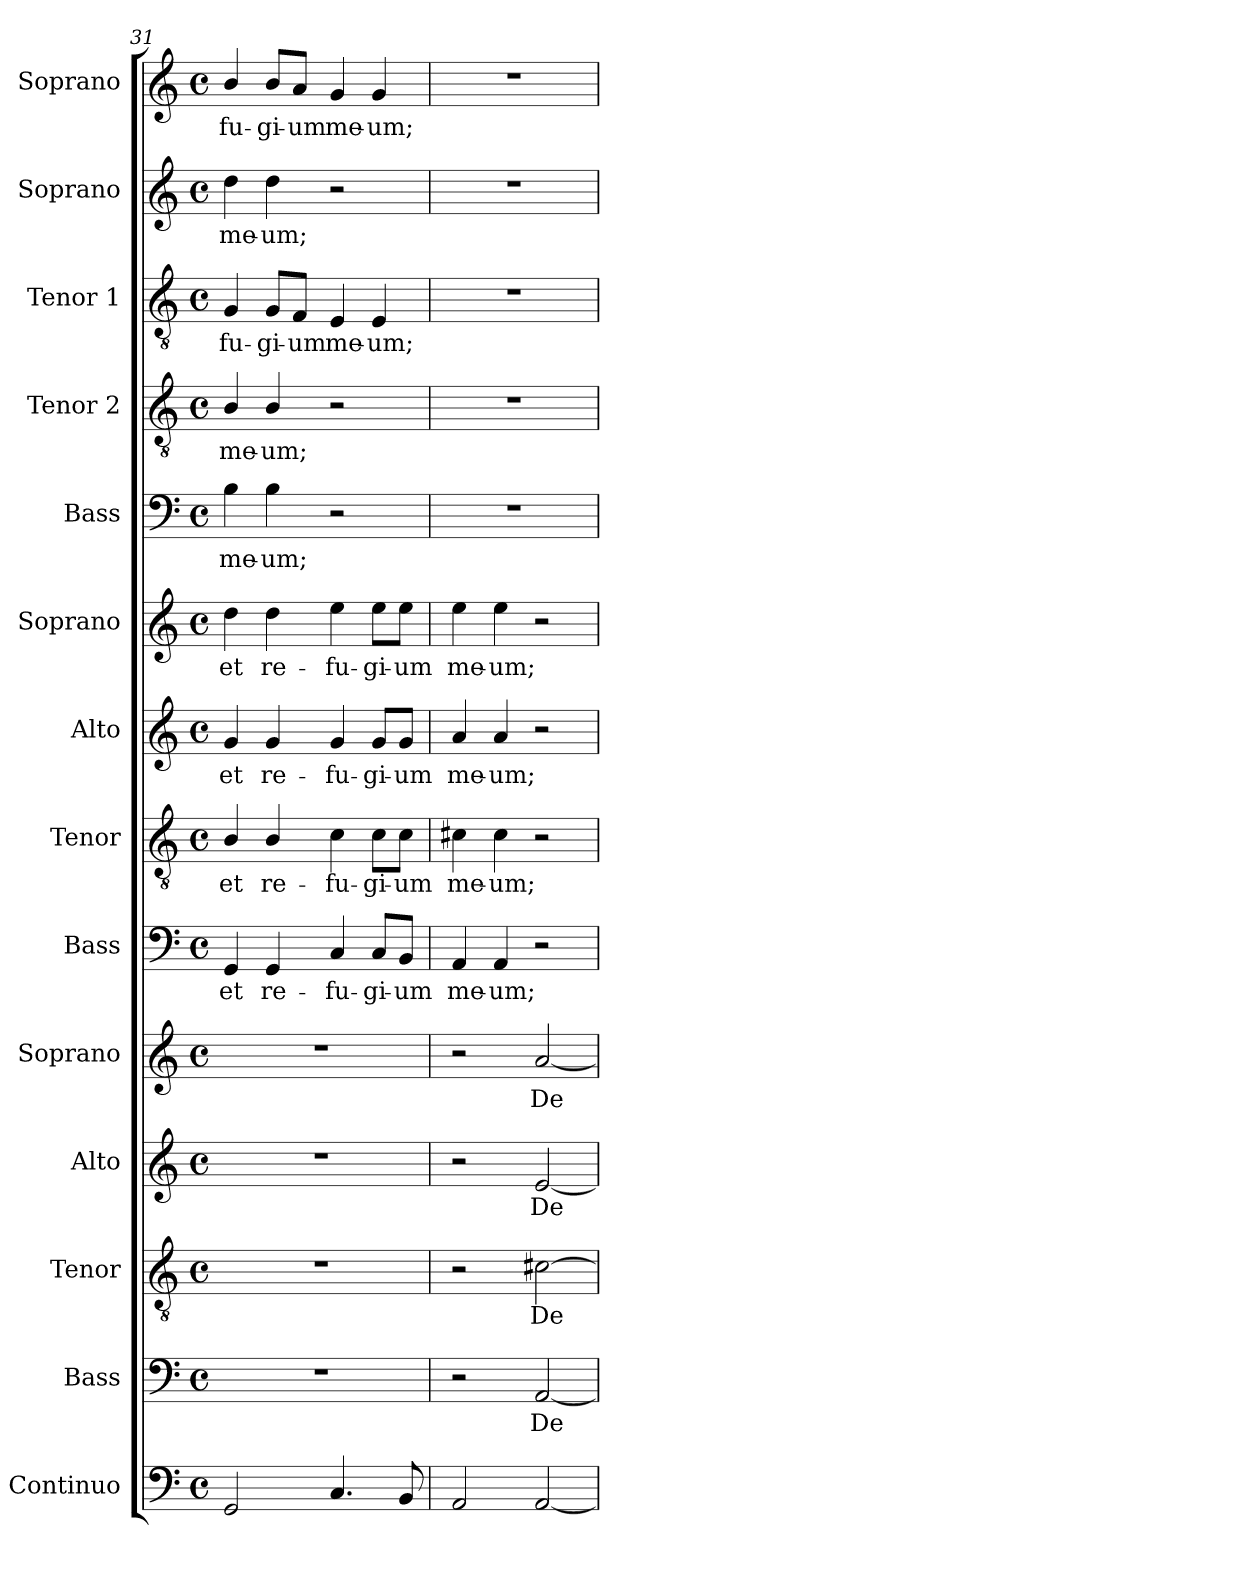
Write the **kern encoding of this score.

**kern	**kern	**text	**kern	**text	**kern	**text	**kern	**text	**kern	**text	**kern	**text	**kern	**text	**kern	**text	**kern	**text	**kern	**text	**kern	**text	**kern	**text	**kern	**text
*part14	*part13	*part13	*part12	*part12	*part11	*part11	*part10	*part10	*part9	*part9	*part8	*part8	*part7	*part7	*part6	*part6	*part5	*part5	*part4	*part4	*part3	*part3	*part2	*part2	*part1	*part1
*staff14	*staff13	*staff13	*staff12	*staff12	*staff11	*staff11	*staff10	*staff10	*staff9	*staff9	*staff8	*staff8	*staff7	*staff7	*staff6	*staff6	*staff5	*staff5	*staff4	*staff4	*staff3	*staff3	*staff2	*staff2	*staff1	*staff1
*I"Continuo	*I"Bass	*	*I"Tenor	*	*I"Alto	*	*I"Soprano	*	*I"Bass	*	*I"Tenor	*	*I"Alto	*	*I"Soprano	*	*I"Bass	*	*I"Tenor 2	*	*I"Tenor 1	*	*I"Soprano	*	*I"Soprano	*
*I'Cont.	*I'B.	*	*I'T.	*	*I'A.	*	*I'S.	*	*I'B.	*	*I'T.	*	*I'A.	*	*I'S.	*	*I'B.	*	*I'T2.	*	*I'T1.	*	*I'S.	*	*I'S.	*
!!LO:PB:g=z
*clefF4	*clefF4	*	*clefGv2	*	*clefG2	*	*clefG2	*	*clefF4	*	*clefGv2	*	*clefG2	*	*clefG2	*	*clefF4	*	*clefGv2	*	*clefGv2	*	*clefG2	*	*clefG2	*
*	*	*	*ITrd7c12	*	*	*	*	*	*	*	*ITrd7c12	*	*	*	*	*	*	*	*ITrd7c12	*	*ITrd7c12	*	*	*	*	*
*k[]	*k[]	*	*k[]	*	*k[]	*	*k[]	*	*k[]	*	*k[]	*	*k[]	*	*k[]	*	*k[]	*	*k[]	*	*k[]	*	*k[]	*	*k[]	*
*C:	*C:	*	*C:	*	*C:	*	*C:	*	*C:	*	*C:	*	*C:	*	*C:	*	*C:	*	*C:	*	*C:	*	*C:	*	*C:	*
*M4/4	*M4/4	*	*M4/4	*	*M4/4	*	*M4/4	*	*M4/4	*	*M4/4	*	*M4/4	*	*M4/4	*	*M4/4	*	*M4/4	*	*M4/4	*	*M4/4	*	*M4/4	*
*met(c)	*met(c)	*	*met(c)	*	*met(c)	*	*met(c)	*	*met(c)	*	*met(c)	*	*met(c)	*	*met(c)	*	*met(c)	*	*met(c)	*	*met(c)	*	*met(c)	*	*met(c)	*
=31	=31	=31	=31	=31	=31	=31	=31	=31	=31	=31	=31	=31	=31	=31	=31	=31	=31	=31	=31	=31	=31	=31	=31	=31	=31	=31
!	!	!	!	!	!	!	!	!	!	!LO:LY:b:color=#000000	!	!	!	!	!	!	!	!	!	!	!	!	!	!	!	!
!	!	!	!	!	!	!	!	!	!	!	!	!LO:LY:b:color=#000000	!	!	!	!	!	!	!	!	!	!	!	!	!	!
!	!	!	!	!	!	!	!	!	!	!	!	!	!	!LO:LY:b:color=#000000	!	!	!	!	!	!	!	!	!	!	!	!
!	!	!	!	!	!	!	!	!	!	!	!	!	!	!	!	!LO:LY:b:color=#000000	!	!	!	!	!	!	!	!	!	!
!	!	!	!	!	!	!	!	!	!	!	!	!	!	!	!	!	!	!LO:LY:b:color=#000000	!	!	!	!	!	!	!	!
!	!	!	!	!	!	!	!	!	!	!	!	!	!	!	!	!	!	!	!	!LO:LY:b:color=#000000	!	!	!	!	!	!
!	!	!	!	!	!	!	!	!	!	!	!	!	!	!	!	!	!	!	!	!	!	!LO:LY:b:color=#000000	!	!	!	!
!	!	!	!	!	!	!	!	!	!	!	!	!	!	!	!	!	!	!	!	!	!	!	!	!LO:LY:b:color=#000000	!	!
!	!	!	!	!	!	!	!	!	!	!	!	!	!	!	!	!	!	!	!	!	!	!	!	!	!	!LO:LY:b:color=#000000
2GGi/	1r	.	1r	.	1r	.	1r	.	4GGi/	et	4BBi/	et	4gi/	et	4ddi\	et	4Bi\	me-	4BBi/	me-	4GGi/	-fu-	4ddi\	me-	4bi/	-fu-
!	!	!	!	!	!	!	!	!	!	!LO:LY:b:color=#000000	!	!	!	!	!	!	!	!	!	!	!	!	!	!	!	!
!	!	!	!	!	!	!	!	!	!	!	!	!LO:LY:b:color=#000000	!	!	!	!	!	!	!	!	!	!	!	!	!	!
!	!	!	!	!	!	!	!	!	!	!	!	!	!	!LO:LY:b:color=#000000	!	!	!	!	!	!	!	!	!	!	!	!
!	!	!	!	!	!	!	!	!	!	!	!	!	!	!	!	!LO:LY:b:color=#000000	!	!	!	!	!	!	!	!	!	!
!	!	!	!	!	!	!	!	!	!	!	!	!	!	!	!	!	!	!LO:LY:b:color=#000000	!	!	!	!	!	!	!	!
!	!	!	!	!	!	!	!	!	!	!	!	!	!	!	!	!	!	!	!	!LO:LY:b:color=#000000	!	!	!	!	!	!
!	!	!	!	!	!	!	!	!	!	!	!	!	!	!	!	!	!	!	!	!	!	!LO:LY:b:color=#000000	!	!	!	!
!	!	!	!	!	!	!	!	!	!	!	!	!	!	!	!	!	!	!	!	!	!	!	!	!LO:LY:b:color=#000000	!	!
!	!	!	!	!	!	!	!	!	!	!	!	!	!	!	!	!	!	!	!	!	!	!	!	!	!	!LO:LY:b:color=#000000
.	.	.	.	.	.	.	.	.	4GGi/	re-	4BBi/	re-	4gi/	re-	4ddi\	re-	4Bi\	-um;	4BBi/	-um;	8GGi/L	-gi-	4ddi\	-um;	8bi/L	-gi-
!	!	!	!	!	!	!	!	!	!	!	!	!	!	!	!	!	!	!	!	!	!	!LO:LY:b:color=#000000	!	!	!	!
!	!	!	!	!	!	!	!	!	!	!	!	!	!	!	!	!	!	!	!	!	!	!	!	!	!	!LO:LY:b:color=#000000
.	.	.	.	.	.	.	.	.	.	.	.	.	.	.	.	.	.	.	.	.	8FFi/J	-um	.	.	8ai/J	-um
!	!	!	!	!	!	!	!	!	!	!LO:LY:b:color=#000000	!	!	!	!	!	!	!	!	!	!	!	!	!	!	!	!
!	!	!	!	!	!	!	!	!	!	!	!	!LO:LY:b:color=#000000	!	!	!	!	!	!	!	!	!	!	!	!	!	!
!	!	!	!	!	!	!	!	!	!	!	!	!	!	!LO:LY:b:color=#000000	!	!	!	!	!	!	!	!	!	!	!	!
!	!	!	!	!	!	!	!	!	!	!	!	!	!	!	!	!LO:LY:b:color=#000000	!	!	!	!	!	!	!	!	!	!
!	!	!	!	!	!	!	!	!	!	!	!	!	!	!	!	!	!	!	!	!	!	!LO:LY:b:color=#000000	!	!	!	!
!	!	!	!	!	!	!	!	!	!	!	!	!	!	!	!	!	!	!	!	!	!	!	!	!	!	!LO:LY:b:color=#000000
4.Ci/	.	.	.	.	.	.	.	.	4Ci/	-fu-	4Ci\	-fu-	4gi/	-fu-	4eei\	-fu-	2r	.	2r	.	4EEi/	me-	2r	.	4gi/	me-
!	!	!	!	!	!	!	!	!	!	!LO:LY:b:color=#000000	!	!	!	!	!	!	!	!	!	!	!	!	!	!	!	!
!	!	!	!	!	!	!	!	!	!	!	!	!LO:LY:b:color=#000000	!	!	!	!	!	!	!	!	!	!	!	!	!	!
!	!	!	!	!	!	!	!	!	!	!	!	!	!	!LO:LY:b:color=#000000	!	!	!	!	!	!	!	!	!	!	!	!
!	!	!	!	!	!	!	!	!	!	!	!	!	!	!	!	!LO:LY:b:color=#000000	!	!	!	!	!	!	!	!	!	!
!	!	!	!	!	!	!	!	!	!	!	!	!	!	!	!	!	!	!	!	!	!	!LO:LY:b:color=#000000	!	!	!	!
!	!	!	!	!	!	!	!	!	!	!	!	!	!	!	!	!	!	!	!	!	!	!	!	!	!	!LO:LY:b:color=#000000
.	.	.	.	.	.	.	.	.	8Ci/L	-gi-	8Ci\L	-gi-	8gi/L	-gi-	8eei\L	-gi-	.	.	.	.	4EEi/	-um;	.	.	4gi/	-um;
!	!	!	!	!	!	!	!	!	!	!LO:LY:b:color=#000000	!	!	!	!	!	!	!	!	!	!	!	!	!	!	!	!
!	!	!	!	!	!	!	!	!	!	!	!	!LO:LY:b:color=#000000	!	!	!	!	!	!	!	!	!	!	!	!	!	!
!	!	!	!	!	!	!	!	!	!	!	!	!	!	!LO:LY:b:color=#000000	!	!	!	!	!	!	!	!	!	!	!	!
!	!	!	!	!	!	!	!	!	!	!	!	!	!	!	!	!LO:LY:b:color=#000000	!	!	!	!	!	!	!	!	!	!
8BBi/	.	.	.	.	.	.	.	.	8BBi/J	-um	8Ci\J	-um	8gi/J	-um	8eei\J	-um	.	.	.	.	.	.	.	.	.	.
=32	=32	=32	=32	=32	=32	=32	=32	=32	=32	=32	=32	=32	=32	=32	=32	=32	=32	=32	=32	=32	=32	=32	=32	=32	=32	=32
!	!	!	!	!	!	!	!	!	!	!LO:LY:b:color=#000000	!	!	!	!	!	!	!	!	!	!	!	!	!	!	!	!
!	!	!	!	!	!	!	!	!	!	!	!	!LO:LY:b:color=#000000	!	!	!	!	!	!	!	!	!	!	!	!	!	!
!	!	!	!	!	!	!	!	!	!	!	!	!	!	!LO:LY:b:color=#000000	!	!	!	!	!	!	!	!	!	!	!	!
!	!	!	!	!	!	!	!	!	!	!	!	!	!	!	!	!LO:LY:b:color=#000000	!	!	!	!	!	!	!	!	!	!
2AAi/	2r	.	2r	.	2r	.	2r	.	4AAi/	me-	4C#Xi\	me-	4ai/	me-	4eei\	me-	1r	.	1r	.	1r	.	1r	.	1r	.
!	!	!	!	!	!	!	!	!	!	!LO:LY:b:color=#000000	!	!	!	!	!	!	!	!	!	!	!	!	!	!	!	!
!	!	!	!	!	!	!	!	!	!	!	!	!LO:LY:b:color=#000000	!	!	!	!	!	!	!	!	!	!	!	!	!	!
!	!	!	!	!	!	!	!	!	!	!	!	!	!	!LO:LY:b:color=#000000	!	!	!	!	!	!	!	!	!	!	!	!
!	!	!	!	!	!	!	!	!	!	!	!	!	!	!	!	!LO:LY:b:color=#000000	!	!	!	!	!	!	!	!	!	!
.	.	.	.	.	.	.	.	.	4AAi/	-um;	4C#i\	-um;	4ai/	-um;	4eei\	-um;	.	.	.	.	.	.	.	.	.	.
!	!	!LO:LY:b:color=#000000	!	!	!	!	!	!	!	!	!	!	!	!	!	!	!	!	!	!	!	!	!	!	!	!
!	!	!	!	!LO:LY:b:color=#000000	!	!	!	!	!	!	!	!	!	!	!	!	!	!	!	!	!	!	!	!	!	!
!	!	!	!	!	!	!LO:LY:b:color=#000000	!	!	!	!	!	!	!	!	!	!	!	!	!	!	!	!	!	!	!	!
!	!	!	!	!	!	!	!	!LO:LY:b:color=#000000	!	!	!	!	!	!	!	!	!	!	!	!	!	!	!	!	!	!
[2AAi/	[2AAi/	De-	[2C#Xi\	De-	[2ei/	De-	[2ai/	De-	2r	.	2r	.	2r	.	2r	.	.	.	.	.	.	.	.	.	.	.
=	=	=	=	=	=	=	=	=	=	=	=	=	=	=	=	=	=	=	=	=	=	=	=	=	=	=
*-	*-	*-	*-	*-	*-	*-	*-	*-	*-	*-	*-	*-	*-	*-	*-	*-	*-	*-	*-	*-	*-	*-	*-	*-	*-	*-
